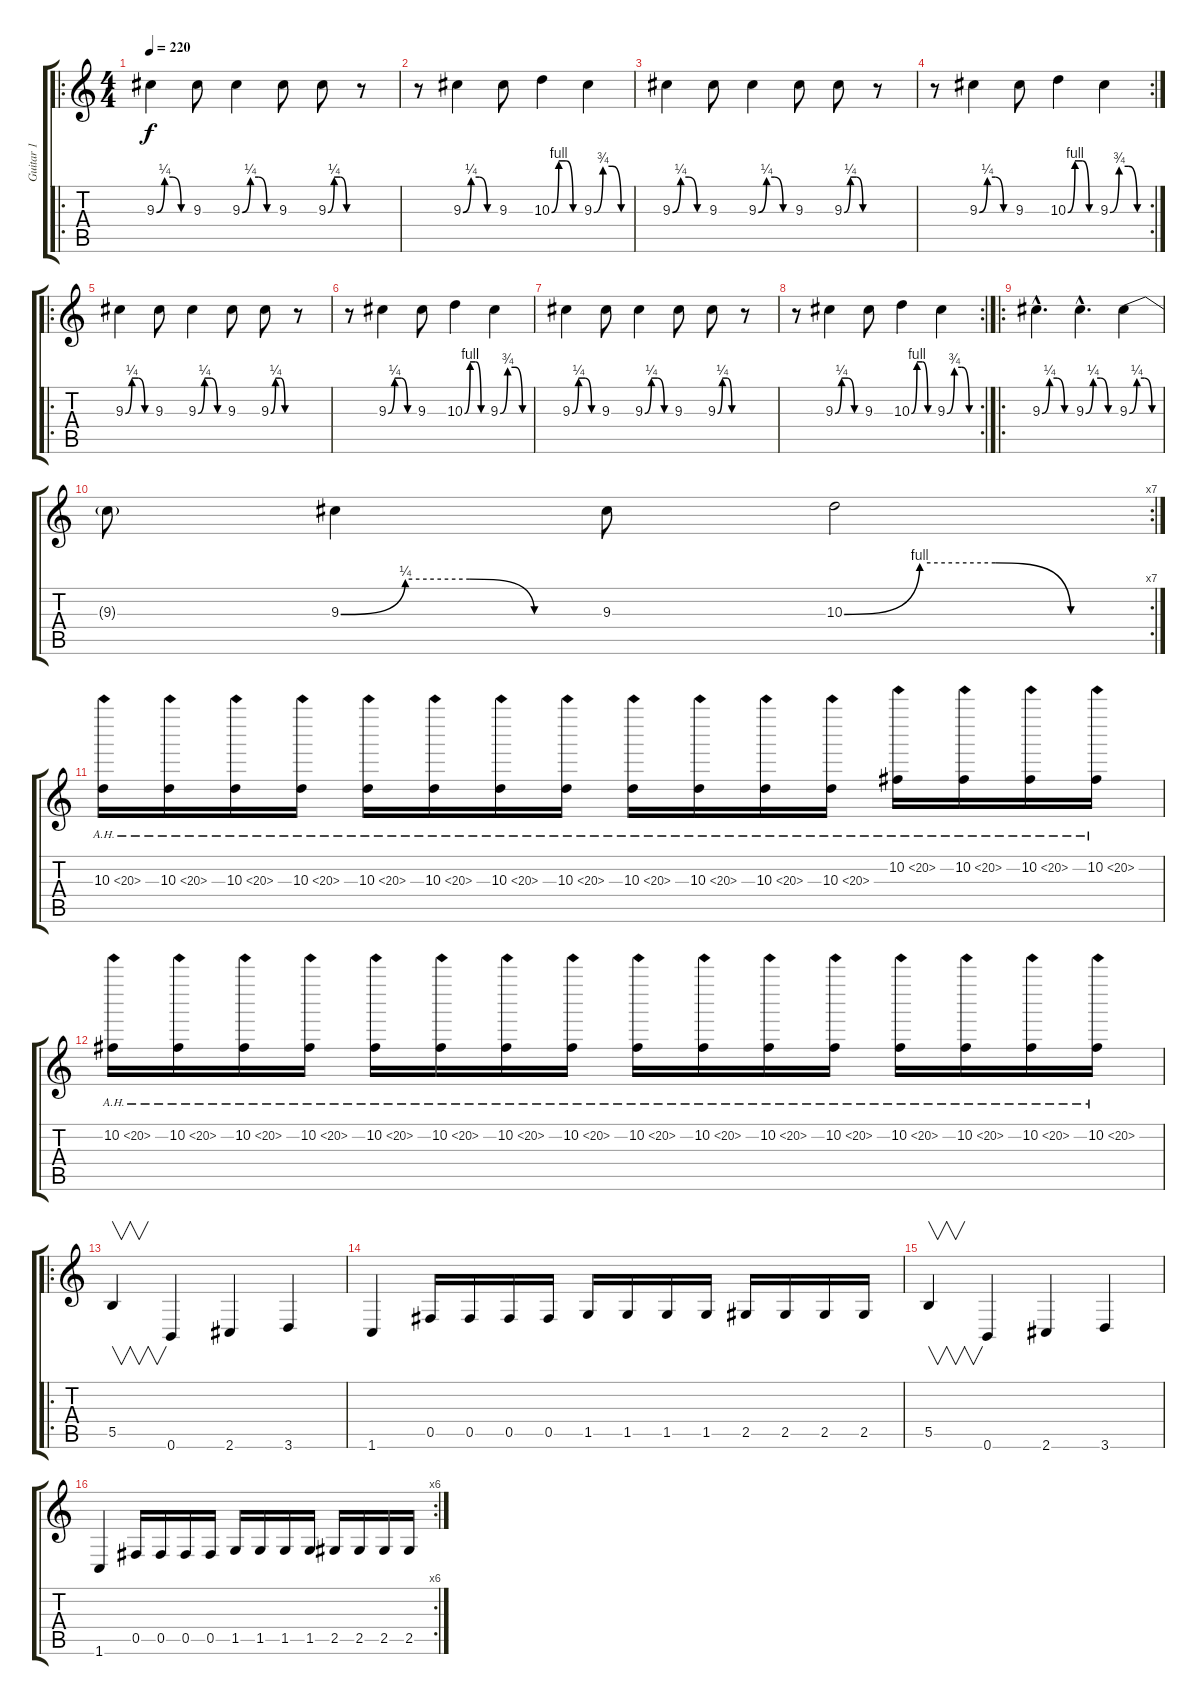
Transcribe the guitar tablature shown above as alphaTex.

\track ("Guitar 1" "Guitar 1") {instrument distortionguitar}
\staff {score tabs}
\tuning (Db4 Ab3 E3 B2 Gb2 B1) {hide}
\ro
\ts (4 4)
\tempo 220
\clef g2
\ks c
9.3{be (custom 0 0 15 1 30 1 45 0 60 0)}.4{dy f} 9.3.8 9.3{be (custom 0 0 15 1 30 1 45 0 60 0)}.4 9.3.8 9.3{be (custom 0 0 15 1 30 1 45 0 60 0)}.8 r.8 |
r.8 9.3{be (custom 0 0 15 1 30 1 45 0 60 0)}.4 9.3.8 10.3{be (custom 0 0 15 4 30 4 45 0 60 0)}.4 9.3{be (custom 0 0 15 3 30 3 45 0 60 0)}.4 |
9.3{be (custom 0 0 15 1 30 1 45 0 60 0)}.4 9.3.8 9.3{be (custom 0 0 15 1 30 1 45 0 60 0)}.4 9.3.8 9.3{be (custom 0 0 15 1 30 1 45 0 60 0)}.8 r.8 |
\rc 2
r.8 9.3{be (custom 0 0 15 1 30 1 45 0 60 0)}.4 9.3.8 10.3{be (custom 0 0 15 4 30 4 45 0 60 0)}.4 9.3{be (custom 0 0 15 3 30 3 45 0 60 0)}.4 |
\ro
9.3{be (custom 0 0 15 1 30 1 45 0 60 0)}.4 9.3.8 9.3{be (custom 0 0 15 1 30 1 45 0 60 0)}.4 9.3.8 9.3{be (custom 0 0 15 1 30 1 45 0 60 0)}.8 r.8 |
r.8 9.3{be (custom 0 0 15 1 30 1 45 0 60 0)}.4 9.3.8 10.3{be (custom 0 0 15 4 30 4 45 0 60 0)}.4 9.3{be (custom 0 0 15 3 30 3 45 0 60 0)}.4 |
9.3{be (custom 0 0 15 1 30 1 45 0 60 0)}.4 9.3.8 9.3{be (custom 0 0 15 1 30 1 45 0 60 0)}.4 9.3.8 9.3{be (custom 0 0 15 1 30 1 45 0 60 0)}.8 r.8 |
\rc 2
r.8 9.3{be (custom 0 0 15 1 30 1 45 0 60 0)}.4 9.3.8 10.3{be (custom 0 0 15 4 30 4 45 0 60 0)}.4 9.3{be (custom 0 0 15 3 30 3 45 0 60 0)}.4 |
\ro
9.3{be (custom 0 0 15 1 30 1 45 0 60 0) hac}.4{d} 9.3{be (custom 0 0 15 1 30 1 45 0 60 0) hac}.4{d} 9.3{be (custom 0 0 15 1 30 1 45 0 60 0)}.4 |
\rc 7
9.3{t}.8 9.3{be (custom 0 0 15 1 30 1 45 0 60 0)}.4 9.3.8 10.3{be (custom 0 0 15 4 30 4 45 0 60 0)}.2 |
10.3{ah 10}.16 10.3{ah 10}.16 10.3{ah 10}.16 10.3{ah 10}.16 10.3{ah 10}.16 10.3{ah 10}.16 10.3{ah 10}.16 10.3{ah 10}.16 10.3{ah 10}.16 10.3{ah 10}.16 10.3{ah 10}.16 10.3{ah 10}.16 10.2{ah 10}.16 10.2{ah 10}.16 10.2{ah 10}.16 10.2{ah 10}.16 |
10.2{ah 10}.16 10.2{ah 10}.16 10.2{ah 10}.16 10.2{ah 10}.16 10.2{ah 10}.16 10.2{ah 10}.16 10.2{ah 10}.16 10.2{ah 10}.16 10.2{ah 10}.16 10.2{ah 10}.16 10.2{ah 10}.16 10.2{ah 10}.16 10.2{ah 10}.16 10.2{ah 10}.16 10.2{ah 10}.16 10.2{ah 10}.16 |
\ro
5.5.4{v} 0.6.4 2.6.4 3.6.4 |
1.6.4 0.5.16 0.5.16 0.5.16 0.5.16 1.5.16 1.5.16 1.5.16 1.5.16 2.5.16 2.5.16 2.5.16 2.5.16 |
5.5.4{v} 0.6.4 2.6.4 3.6.4 |
\rc 6
1.6.4 0.5.16 0.5.16 0.5.16 0.5.16 1.5.16 1.5.16 1.5.16 1.5.16 2.5.16 2.5.16 2.5.16 2.5.16
